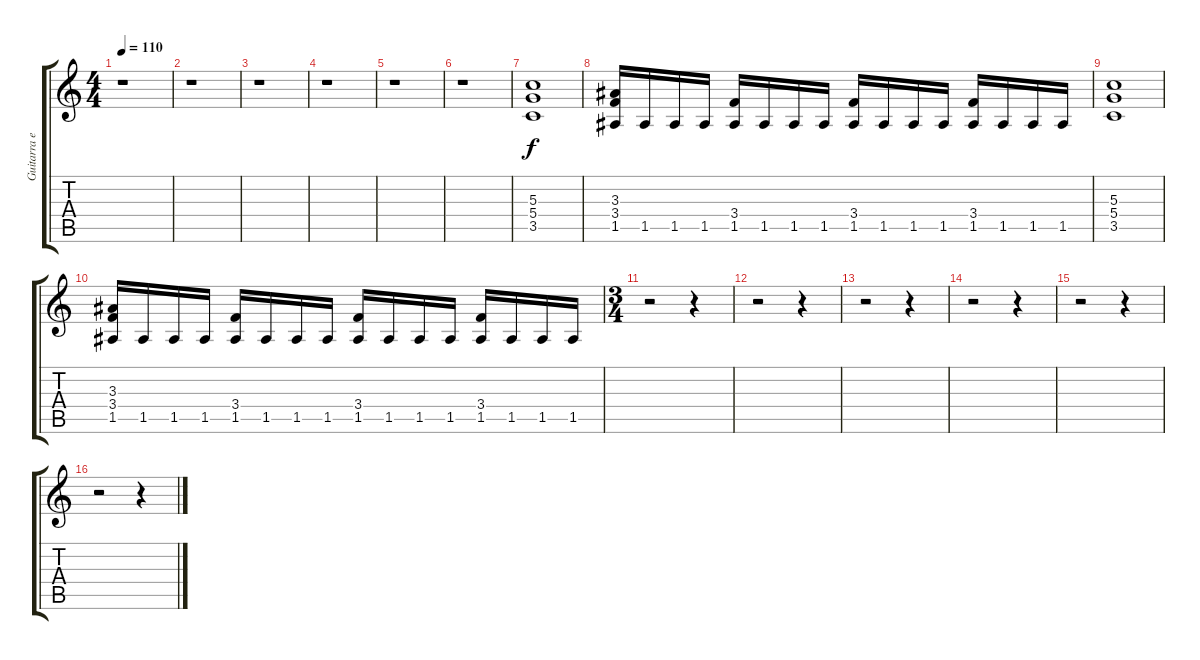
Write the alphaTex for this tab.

\track ("Guitarra extra" "Guitarra e") {instrument overdrivenguitar}
\staff {score tabs}
\tuning (E4 B3 G3 D3 A2 E2) {hide}
\ts (4 4)
\tempo 110
\clef g2
\ks c
r.1{dy f} |
r.1 |
r.1 |
r.1 |
r.1 |
r.1 |
(5.3 5.4 3.5).1 |
(3.3 3.4 1.5).16 1.5.16 1.5.16 1.5.16 (3.4 1.5).16 1.5.16 1.5.16 1.5.16 (3.4 1.5).16 1.5.16 1.5.16 1.5.16 (3.4 1.5).16 1.5.16 1.5.16 1.5.16 |
(5.3 5.4 3.5).1 |
(3.3 3.4 1.5).16 1.5.16 1.5.16 1.5.16 (3.4 1.5).16 1.5.16 1.5.16 1.5.16 (3.4 1.5).16 1.5.16 1.5.16 1.5.16 (3.4 1.5).16 1.5.16 1.5.16 1.5.16 |
\ts (3 4)
r.2 r.4 |
r.2 r.4 |
r.2 r.4 |
r.2 r.4 |
r.2 r.4 |
r.2 r.4
